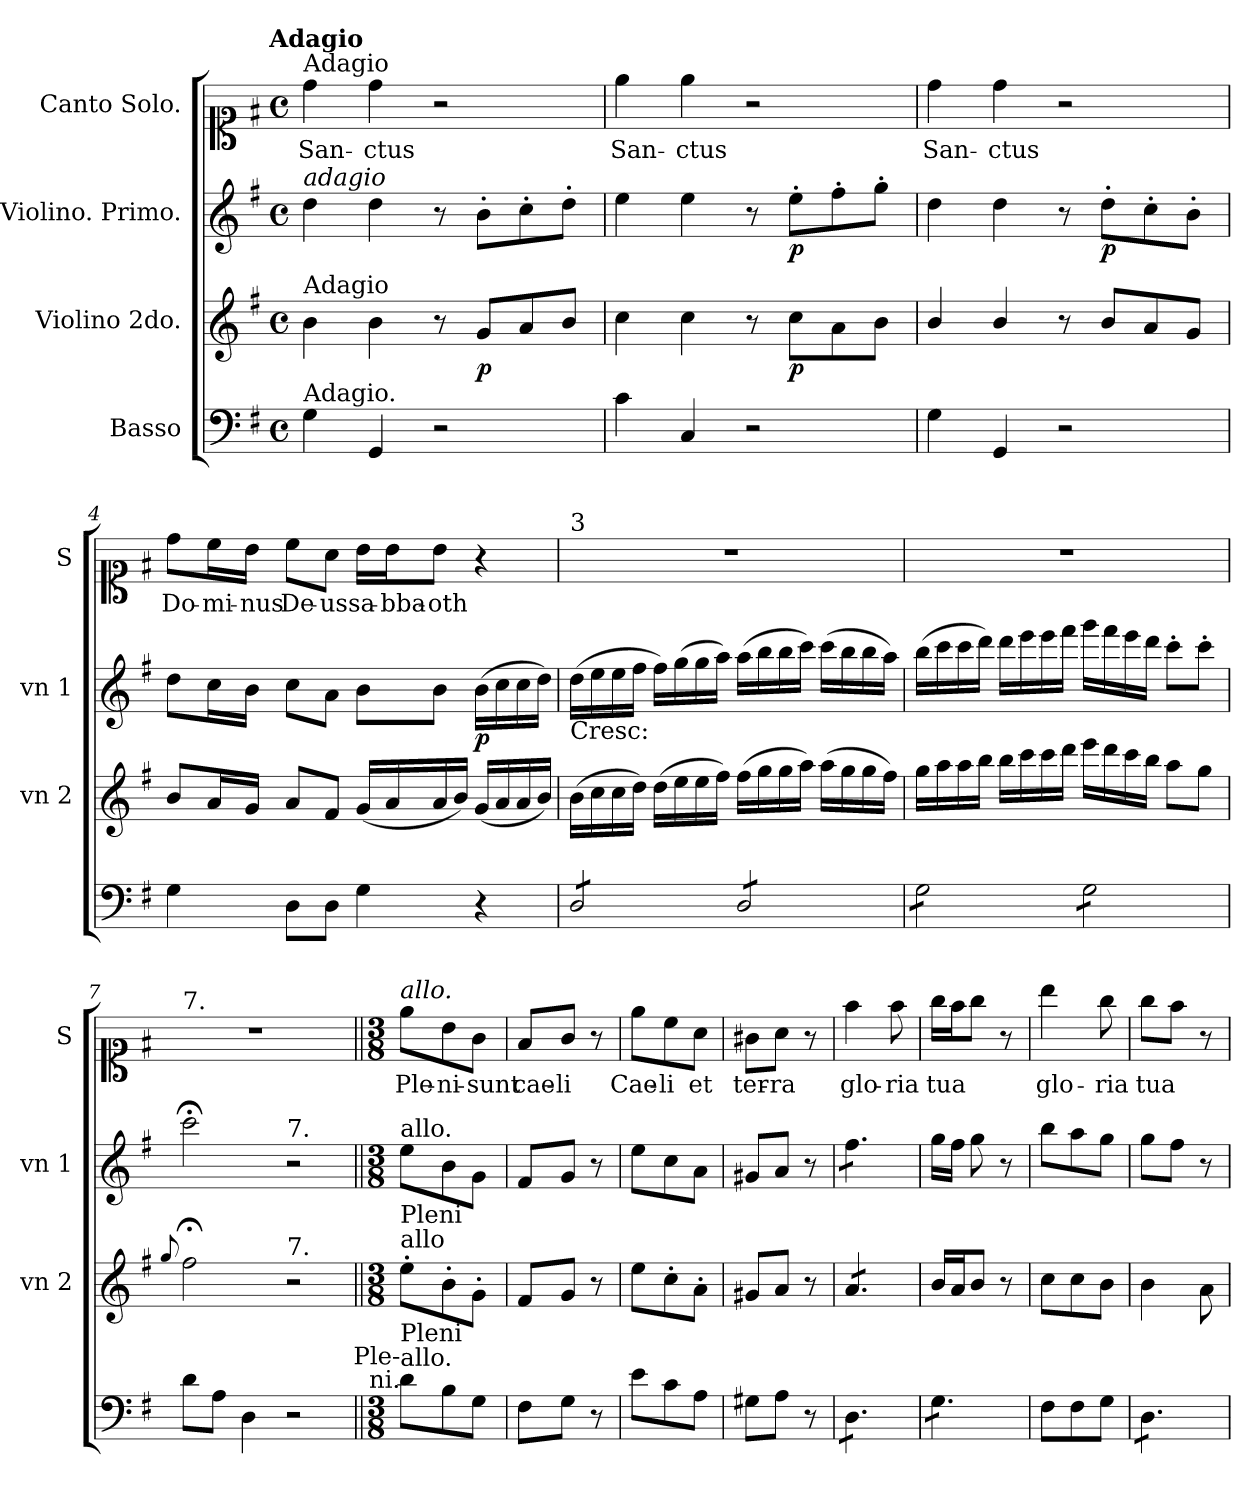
**kern	**kern	**dynam	**kern	**dynam	**kern	**text
*part4	*part3	*part3	*part2	*part2	*part1	*part1
*staff4	*staff3	*staff3	*staff2	*staff2	*staff1	*staff1
*I"Basso	*I"Violino 2do.	*	*I"Violino. Primo.	*	*I"Canto Solo.	*
*	*I'vn 2	*	*I'vn 1	*	*I'S	*
*clefF4	*clefG2	*	*clefG2	*	*clefC1	*
*k[f#]	*k[f#]	*	*k[f#]	*	*k[f#]	*
*G:	*G:	*	*G:	*	*G:	*
!!LO:TX:omd:t=Adagio
*M4/4	*M4/4	*	*M4/4	*	*M4/4	*
*met(c)	*met(c)	*	*met(c)	*	*met(c)	*
*MM56	*MM56	*	*MM56	*	*MM56	*
=1	=1	=1	=1	=1	=1	=1
!	!	!	!	!	!LO:TX:a:t=Adagio	!
!	!	!	!LO:TX:a:i:t=adagio	!	!	!
!	!LO:TX:a:t=Adagio	!	!	!	!	!
!LO:TX:a:t=Adagio.	!	!	!	!	!	!
!	!	!LO:DY:b	!	!LO:DY:b	!	!
4G\	4b\	for.	4dd\	for.	4dd\	San-
4GG/	4b\	.	4dd\	.	4dd\	-ctus
2r	8r	.	8r	.	2r	.
!	!	!LO:DY:b	!	!LO:DY:b	!	!
.	8g/L	p.	8b'\L	p&colon;	.	.
.	8a/	.	8cc'\	.	.	.
.	8b/J	.	8dd'\J	.	.	.
=2	=2	=2	=2	=2	=2	=2
!	!	!LO:DY:b	!	!LO:DY:b	!	!
4c\	4cc\	for.	4ee\	for.	4ee\	San-
4C/	4cc\	.	4ee\	.	4ee\	-ctus
2r	8r	.	8r	.	2r	.
!	!	!LO:DY:b	!	!LO:DY:b	!	!
.	8cc\L	p.	8ee'\L	p.	.	.
.	8a\	.	8ff#'\	.	.	.
.	8b\J	.	8gg'\J	.	.	.
=3	=3	=3	=3	=3	=3	=3
!	!	!LO:DY:b	!	!LO:DY:b	!	!
4G\	4b/	for.	4dd\	for.	4dd\	San-
4GG/	4b/	.	4dd\	.	4dd\	-ctus
2r	8r	.	8r	.	2r	.
!	!	!	!	!LO:DY:b	!	!
.	8b/L	.	8dd'\L	p.	.	.
.	8a/	.	8cc'\	.	.	.
.	8g/J	.	8b'\J	.	.	.
=4	=4	=4	=4	=4	=4	=4
!	!	!	!	!LO:DY:b	!	!
4G\	8b/L	.	8dd\L	for.	8dd\L	Do-
.	16a/L	.	16cc\L	.	16cc\L	-mi-
.	16g/JJ	.	16b\JJ	.	16b\JJ	-nus
8D\L	8a/L	.	8cc\L	.	8cc\L	De-
8D\J	8f#/J	.	8a\J	.	8a\J	-us
4G\	(16g/LL	.	8b\L	.	16b\LL	sa-
.	16a/	.	.	.	16b\J	-bba-
.	16a/	.	8b\J	.	8b\J	-oth
.	16b/JJ)	.	.	.	.	.
!	!	!	!	!LO:DY:b	!	!
4r	(16g/LL	.	(16b\LL	p.	4r	.
.	16a/	.	16cc\	.	.	.
.	16a/	.	16cc\	.	.	.
.	16b/JJ)	.	16dd\JJ)	.	.	.
=5	=5	=5	=5	=5	=5	=5
!	!	!	!	!	!LO:TX:a:t=3	!
!	!	!	!LO:TX:b:t=Cresc&colon;	!	!	!
*tremolo	*	*	*	*	*	*
8D/L	(16b\LL	.	(16dd\LL	.	1r	.
.	16cc\	.	16ee\	.	.	.
8D/	16cc\	.	16ee\	.	.	.
.	16dd\JJ)	.	16ff#\JJ	.	.	.
8D/	(16dd\LL	.	16ff#\LL)	.	.	.
.	16ee\	.	(16gg\	.	.	.
8D/J	16ee\	.	16gg\	.	.	.
.	16ff#\JJ)	.	16aa\JJ)	.	.	.
8D/L	(16ff#\LL	.	(16aa\LL	.	.	.
.	16gg\	.	16bb\	.	.	.
8D/	16gg\	.	16bb\	.	.	.
.	16aa\JJ)	.	16ccc\JJ)	.	.	.
8D/	(16aa\LL	.	(16ccc\LL	.	.	.
.	16gg\	.	16bb\	.	.	.
8D/J	16gg\	.	16bb\	.	.	.
.	16ff#\JJ)	.	16aa\JJ)	.	.	.
=6	=6	=6	=6	=6	=6	=6
8G\L	16gg\LL	.	(16bb\LL	.	1r	.
.	16aa\	.	16ccc\	.	.	.
8G\	16aa\	.	16ccc\	.	.	.
.	16bb\JJ	.	16ddd\JJ)	.	.	.
8G\	16bb\LL	.	16ddd\LL	.	.	.
.	16ccc\	.	16eee\	.	.	.
8G\J	16ccc\	.	16eee\	.	.	.
.	16ddd\JJ	.	16fff#\JJ	.	.	.
8G\L	16eee\LL	.	16ggg\LL	.	.	.
.	16ddd\	.	16fff#\	.	.	.
8G\	16ccc\	.	16eee\	.	.	.
.	16bb\JJ	.	16ddd\JJ	.	.	.
8G\	8aa\L	.	8ccc'\L	.	.	.
8G\J	8gg\J	.	8ccc'\J	.	.	.
*Xtremolo	*	*	*	*	*	*
=7	=7	=7	=7	=7	=7	=7
.	8qqgg/	.	.	.	.	.
!	!	!	!	!	!LO:TX:a:t=7.	!
8d\L	2ff#;<\	.	2ccc;<\	.	1r	.
8A\J	.	.	.	.	.	.
4D\	.	.	.	.	.	.
!	!	!	!LO:TX:a:t=7.	!	!	!
!	!LO:TX:a:t=7.	!	!	!	!	!
2r	2r	.	2r	.	.	.
=8||	=8||	=8||	=8||	=8||	=8||	=8||
*M3/8	*M3/8	*	*M3/8	*	*M3/8	*
!	!	!	!	!	!LO:TX:a:i:t=allo.	!
!	!	!	!LO:TX:a:t=allo.	!	!	!
!	!	!	!LO:TX:b:t=Pleni	!	!	!
!	!LO:TX:a:t=allo	!	!	!	!	!
!	!LO:TX:b:t=Pleni	!	!	!	!	!
!LO:TX:a:t=allo.	!	!	!	!	!	!
!LO:TX:a:rj:t=Ple-\nni.	!	!	!	!	!	!
8d\L	8ee'\L	.	8ee\L	.	8ee\L	Ple-
8B\	8b'\	.	8b\	.	8b\	-ni-
8G\J	8g'\J	.	8g\J	.	8g\J	-sunt
=9	=9	=9	=9	=9	=9	=9
8F#\L	8f#/L	.	8f#/L	.	8f#/L	cae-
8G\J	8g/J	.	8g/J	.	8g/J	-li
8r	8r	.	8r	.	8r	.
=10	=10	=10	=10	=10	=10	=10
8e\L	8ee\L	.	8ee\L	.	8ee\L	Cae-
8c\	8cc'\	.	8cc\	.	8cc\	-li
8A\J	8a'\J	.	8a\J	.	8a\J	et
=11	=11	=11	=11	=11	=11	=11
8G#X\L	8g#X/L	.	8g#X/L	.	8g#X\L	ter-
8A\J	8a/J	.	8a/J	.	8a\J	-ra
8r	8r	.	8r	.	8r	.
=12	=12	=12	=12	=12	=12	=12
*tremolo	*	*	*	*	*	*
*	*tremolo	*	*	*	*	*
*	*	*	*tremolo	*	*	*
8D\L	8a/L	.	8ff#\L	.	4ff#\	glo-
8D\	8a/	.	8ff#\	.	.	.
8D\J	8a/J	.	8ff#\J	.	8ff#\	-ria
*	*	*	*Xtremolo	*	*	*
*	*Xtremolo	*	*	*	*	*
=13	=13	=13	=13	=13	=13	=13
8G\L	16b/LL	.	16gg\LL	.	16gg\LL	tua
.	16a/J	.	16ff#\JJ	.	16ff#\J	.
8G\	8b/J	.	8gg\	.	8gg\J	.
8G\J	8r	.	8r	.	8r	.
*Xtremolo	*	*	*	*	*	*
=14	=14	=14	=14	=14	=14	=14
8F#\L	8cc\L	.	8bb\L	.	4bb\	glo-
8F#\	8cc\	.	8aa\	.	.	.
8G\J	8b\J	.	8gg\J	.	8gg\	-ria
=15	=15	=15	=15	=15	=15	=15
*tremolo	*	*	*	*	*	*
8D\L	4b\	.	8gg\L	.	8gg\L	tua
8D\	.	.	8ff#\J	.	8ff#\J	.
8D\J	8a\	.	8r	.	8r	.
*Xtremolo	*	*	*	*	*	*
=	=	=	=	=	=	=
*-	*-	*-	*-	*-	*-	*-
